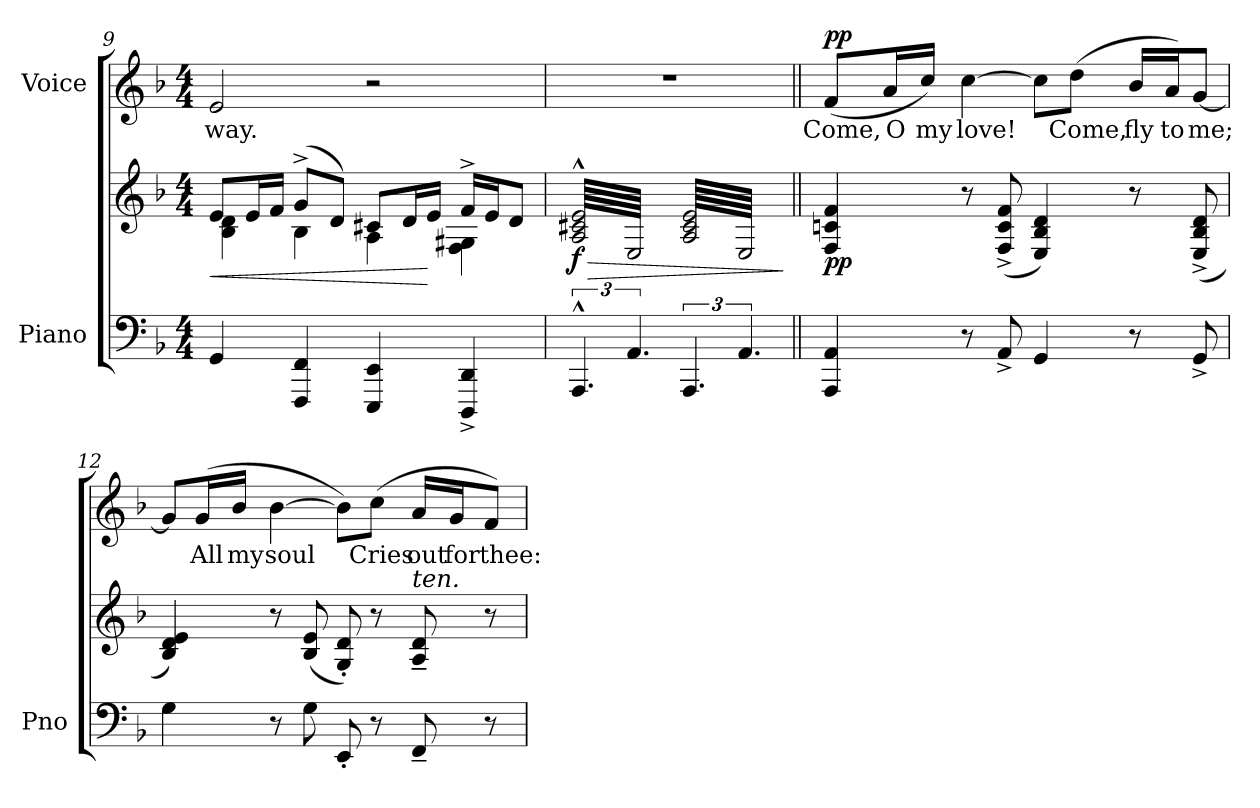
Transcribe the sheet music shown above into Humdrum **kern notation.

**kern	**kern	**dynam	**kern	**text	**dynam
*part2	*part2	*part2	*part1	*part1	*part1
*staff3	*staff2	*staff2/3	*staff1	*staff1	*staff1
*I"Piano	*	*	*I"Voice	*	*
*I'Pno	*	*	*	*	*
!!LO:LB:g=z
*clefF4	*clefG2	*	*clefG2	*	*
*k[b-]	*k[b-]	*	*k[b-]	*	*
*M4/4	*M4/4	*	*M4/4	*	*
*MM118	*MM118	*	*MM118	*	*
=9	=9	=9	=9	=9	=9
!	!LO:TX:b:i:t=accel.	!	!	!	!
!	!	!LO:HP:b	!	!LO:LY:b	!
*	*^	*	*	*	*
4GG/	8e/L	4B-\ 4d\	<	2e/	way.	.
.	16e/L	.	.	.	.	.
.	16f/JJ	.	.	.	.	.
4FFF/ 4FF/	(>8g^/L	4B-\	.	.	.	.
.	8d/J)	.	.	.	.	.
*	*	*	*	*MM122	*	*
4EEE/ 4EE/	8c#X/L	4A\	.	2r	.	.
.	16d/L	.	.	.	.	.
.	16e/JJ	.	[	.	.	.
4DDD/^ 4DD/^	16f^/LL	4F\ 4G#X\	.	.	.	.
.	16e/J	.	.	.	.	.
.	8d/J	.	.	.	.	.
*	*v	*v	*	*	*	*
=10	=10	=10	=10	=10	=10
*	*	*	*MM115	*	*
!	!LO:TX:b:i:t=rit.	!	!	!	!
!	!	!LO:HP:b	!	!	!
!	!	!LO:DY:n=1:b	!	!	!
*	*	*	*^	*	*
*	*tremolo	*	*	*	*	*
6.AAA^^/	64A/^^ 64c#X/^^ 64e/^^LLLL	> f	1r	2ryy	.	.
.	64E/	.	.	.	.	.
.	64A/^^ 64c#X/^^ 64e/^^	.	.	.	.	.
.	64E/	.	.	.	.	.
.	64A/^^ 64c#X/^^ 64e/^^	.	.	.	.	.
.	64E/	.	.	.	.	.
.	64A/^^ 64c#X/^^ 64e/^^	.	.	.	.	.
.	64E/	.	.	.	.	.
.	64A/^^ 64c#X/^^ 64e/^^	.	.	.	.	.
.	64E/	.	.	.	.	.
.	64A/^^ 64c#X/^^ 64e/^^	.	.	.	.	.
.	64E/	.	.	.	.	.
.	64A/^^ 64c#X/^^ 64e/^^	.	.	.	.	.
.	64E/	.	.	.	.	.
.	64A/^^ 64c#X/^^ 64e/^^	.	.	.	.	.
.	64E/	.	.	.	.	.
6.AA/	64A/^^ 64c#X/^^ 64e/^^	.	.	.	.	.
.	64E/	.	.	.	.	.
.	64A/^^ 64c#X/^^ 64e/^^	.	.	.	.	.
.	64E/	.	.	.	.	.
.	64A/^^ 64c#X/^^ 64e/^^	.	.	.	.	.
.	64E/	.	.	.	.	.
.	64A/^^ 64c#X/^^ 64e/^^	.	.	.	.	.
.	64E/	.	.	.	.	.
.	64A/^^ 64c#X/^^ 64e/^^	.	.	.	.	.
.	64E/	.	.	.	.	.
.	64A/^^ 64c#X/^^ 64e/^^	.	.	.	.	.
.	64E/	.	.	.	.	.
.	64A/^^ 64c#X/^^ 64e/^^	.	.	.	.	.
.	64E/	.	.	.	.	.
.	64A/^^ 64c#X/^^ 64e/^^	.	.	.	.	.
.	64E/JJJJ	.	.	.	.	.
*	*	*	*MM110	*	*	*
6.AAA/	64A/ 64c#/ 64e/LLLL	.	.	2ryy	.	.
.	64E/	.	.	.	.	.
.	64A/ 64c#/ 64e/	.	.	.	.	.
.	64E/	.	.	.	.	.
.	64A/ 64c#/ 64e/	.	.	.	.	.
.	64E/	.	.	.	.	.
.	64A/ 64c#/ 64e/	.	.	.	.	.
.	64E/	.	.	.	.	.
.	64A/ 64c#/ 64e/	.	.	.	.	.
.	64E/	.	.	.	.	.
.	64A/ 64c#/ 64e/	.	.	.	.	.
.	64E/	.	.	.	.	.
.	64A/ 64c#/ 64e/	.	.	.	.	.
.	64E/	.	.	.	.	.
.	64A/ 64c#/ 64e/	.	.	.	.	.
.	64E/	.	.	.	.	.
6.AA/	64A/ 64c#/ 64e/	.	.	.	.	.
.	64E/	.	.	.	.	.
.	64A/ 64c#/ 64e/	.	.	.	.	.
.	64E/	.	.	.	.	.
.	64A/ 64c#/ 64e/	.	.	.	.	.
.	64E/	.	.	.	.	.
.	64A/ 64c#/ 64e/	.	.	.	.	.
.	64E/	.	.	.	.	.
.	64A/ 64c#/ 64e/	.	.	.	.	.
.	64E/	.	.	.	.	.
.	64A/ 64c#/ 64e/	.	.	.	.	.
.	64E/	.	.	.	.	.
.	64A/ 64c#/ 64e/	.	.	.	.	.
.	64E/	.	.	.	.	.
.	64A/ 64c#/ 64e/	.	.	.	.	.
.	64E/JJJJ	.	.	.	.	.
*	*Xtremolo	*	*	*	*	*
.	.	]	.	.	.	.
*	*	*	*v	*v	*	*
!!LO:LB:g=z
=11||	=11||	=11||	=11||	=11||	=11||
*	*	*	*MM120	*	*
*	*	*	*^	*	*
!	!	!	!LO:TX:a:B:t=Tempo primo	!	!	!
!	!	!	!LO:TX:a:i:t=molto cantabile	!	!	!
!	!	!LO:DY:b	!	!	!LO:LY:b	!LO:DY:a
*	*	*	*v	*v	*	*
4AAA/ 4AA/	4F/ 4cn/ 4f/	pp	(>8f/L	Come,	pp
.	.	.	.	.	.
.	.	.	.	.	.
.	.	.	.	.	.
.	.	.	.	.	.
.	.	.	.	.	.
.	.	.	.	.	.
.	.	.	.	.	.
!	!	!	!	!LO:LY:b	!
.	.	.	16a/L	O	.
.	.	.	.	.	.
.	.	.	.	.	.
.	.	.	.	.	.
!	!	!	!	!LO:LY:b	!
.	.	.	16cc/JJ)	my	.
.	.	.	.	.	.
.	.	.	.	.	.
.	.	.	.	.	.
!	!	!	!	!LO:LY:b	!
8r	8r	.	[4cc\	love!	.
8AA^/	(<8F/^ 8c/^ 8f/^	.	.	.	.
4GG/	4E/ 4B-/ 4d/)	.	8cc\L]	.	.
!	!	!	!	!LO:LY:b	!
.	.	.	(>8dd\J	Come,	.
!	!	!	!	!LO:LY:b	!
8r	8r	.	16b-/LL	fly	.
!	!	!	!	!LO:LY:b	!
.	.	.	16a/J)	to	.
!	!	!	!	!LO:LY:b	!
8GG^/	(<8E/^ 8B-/^ 8d/^	.	[8g/J	me;	.
=12	=12	=12	=12	=12	=12
4G\	4B-/ 4d/ 4e/)	.	8g/L]	.	.
!	!	!	!	!LO:LY:b	!
.	.	.	(>16g/L	All	.
!	!	!	!	!LO:LY:b	!
.	.	.	16b-/JJ	my	.
!	!	!	!	!LO:LY:b	!
8r	8r	.	[4b-\	soul	.
8G\	(<8B-/ 8e/	.	.	.	.
8EE'/	8G/' 8d/')	.	8b-\L])	.	.
!	!	!	!	!LO:LY:b	!
8r	8r	.	(>8cc\J	Cries	.
!	!LO:TX:a:i:t=ten.	!	!	!	!
!	!	!	!	!LO:LY:b	!
8FF~/	8A/~ 8d/~	.	16a/LL	out	.
!	!	!	!	!LO:LY:b	!
.	.	.	16g/J	for	.
!	!	!	!	!LO:LY:b	!
8r	8r	.	8f/J)	thee:	.
=	=	=	=	=	=
*-	*-	*-	*-	*-	*-
